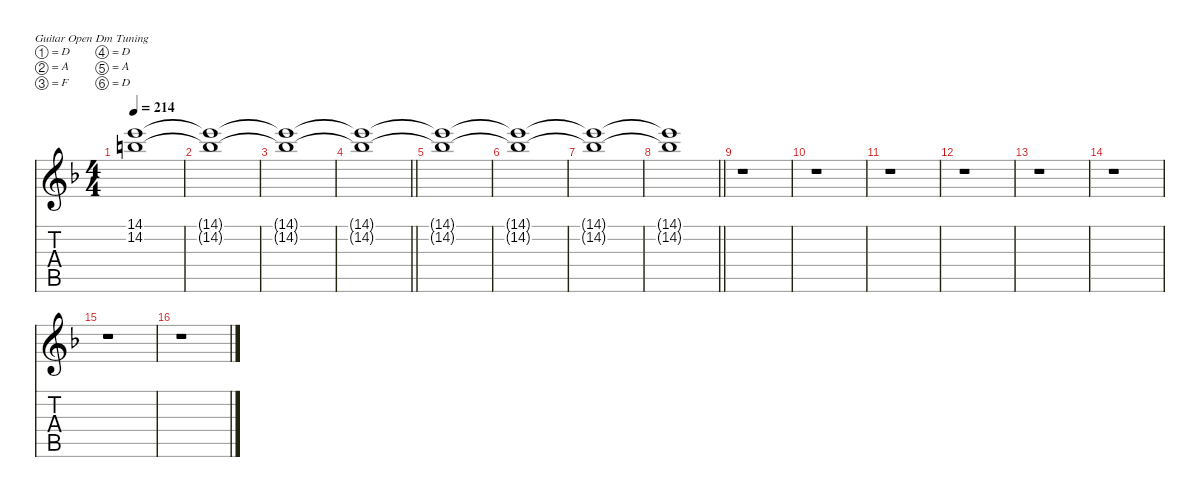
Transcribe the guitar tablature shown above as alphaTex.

\hideDynamics
\bracketExtendMode nobrackets
\singleTrackTrackNamePolicy hidden
\multiTrackTrackNamePolicy hidden
\firstSystemTrackNameMode fullname
\firstSystemTrackNameOrientation horizontal
\otherSystemsTrackNameOrientation horizontal
\track ("Lead guitar" "E-Gt") {defaultSystemsLayout 32 instrument distortionguitar}
\staff {score tabs}
\tuning (D4 A3 F3 D3 A2 D2)
\ts (4 4)
\tempo 214
\clef g2
\ks dminor
(14.1{t acc forcenatural} 14.2{t acc forcenatural}).1{dy f beam Down} |
(14.1{t acc forcenatural} 14.2{t acc forcenatural}).1{beam Down} |
(14.1{t acc forcenatural} 14.2{t acc forcenatural}).1{beam Down} |
\barLineRight lightlight
(14.1{t acc forcenatural} 14.2{t acc forcenatural}).1{beam Down} |
(14.1{t acc forcenatural} 14.2{t acc forcenatural}).1{beam Down} |
(14.1{t acc forcenatural} 14.2{t acc forcenatural}).1{beam Down} |
(14.1{t acc forcenatural} 14.2{t acc forcenatural}).1{beam Down} |
\barLineRight lightlight
(14.1{t acc forcenatural} 14.2{t acc forcenatural}).1{beam Down} |
r.1{beam Down} |
r.1{beam Down} |
r.1{beam Down} |
r.1{beam Down} |
r.1{beam Down} |
r.1{beam Down} |
r.1{beam Down} |
r.1{beam Down}
